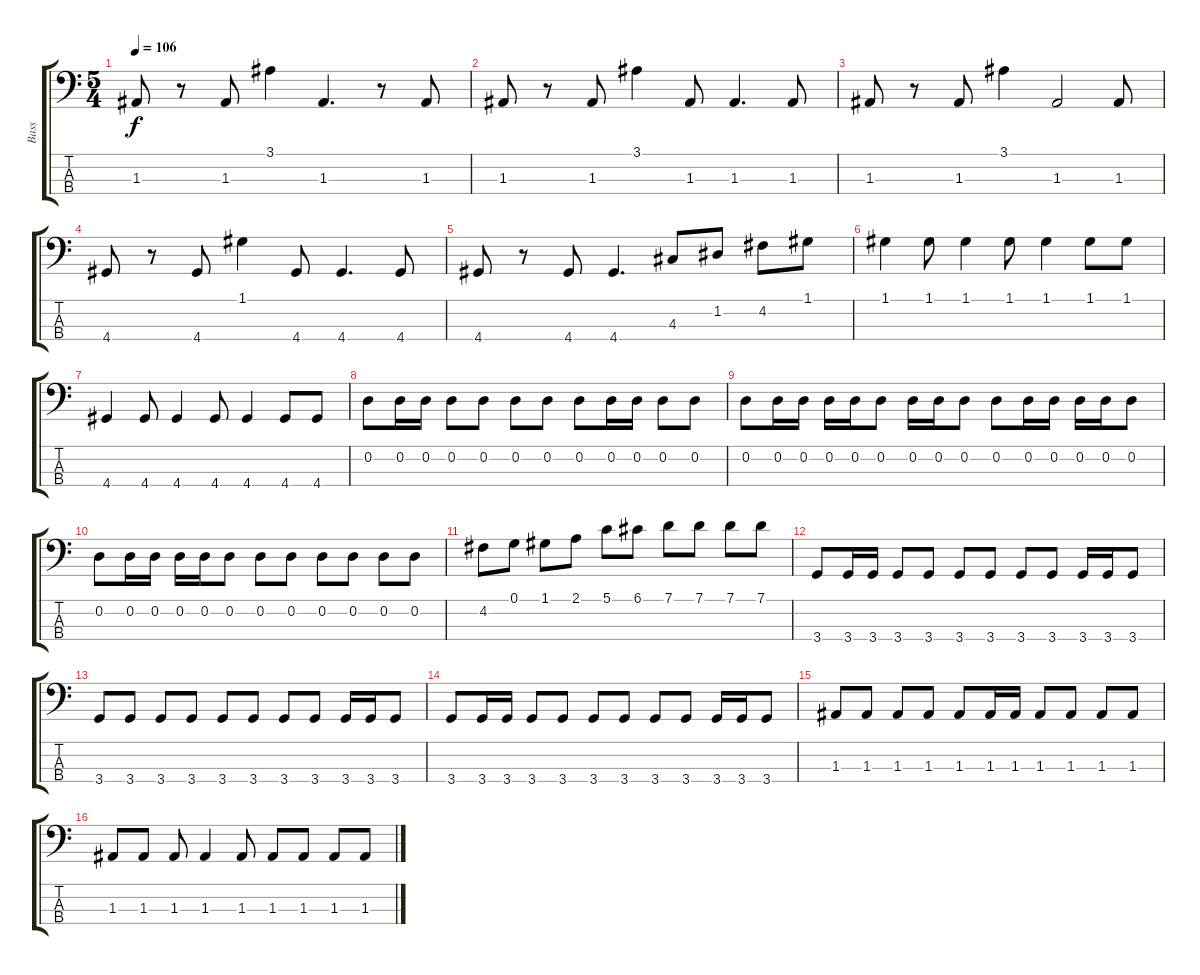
\track ("Bass" "Bass") {instrument slapbass2}
\staff {score tabs}
\tuning (G2 D2 A1 E1) {hide}
\ts (5 4)
\tempo 106
\clef f4
\ks c
1.3.8{dy f} r.8 1.3.8 3.1.4 1.3.4{d} r.8 1.3.8 |
1.3.8 r.8 1.3.8 3.1.4 1.3.8 1.3.4{d} 1.3.8 |
1.3.8 r.8 1.3.8 3.1.4 1.3.2 1.3.8 |
4.4.8 r.8 4.4.8 1.1.4 4.4.8 4.4.4{d} 4.4.8 |
4.4.8 r.8 4.4.8 4.4.4{d} 4.3.8 1.2.8 4.2.8 1.1.8 |
1.1.4 1.1.8 1.1.4 1.1.8 1.1.4 1.1.8 1.1.8 |
4.4.4 4.4.8 4.4.4 4.4.8 4.4.4 4.4.8 4.4.8 |
0.2.8 0.2.16 0.2.16 0.2.8 0.2.8 0.2.8 0.2.8 0.2.8 0.2.16 0.2.16 0.2.8 0.2.8 |
0.2.8 0.2.16 0.2.16 0.2.16 0.2.16 0.2.8 0.2.16 0.2.16 0.2.8 0.2.8 0.2.16 0.2.16 0.2.16 0.2.16 0.2.8 |
0.2.8 0.2.16 0.2.16 0.2.16 0.2.16 0.2.8 0.2.8 0.2.8 0.2.8 0.2.8 0.2.8 0.2.8 |
4.2.8 0.1.8 1.1.8 2.1.8 5.1.8 6.1.8 7.1.8 7.1.8 7.1.8 7.1.8 |
3.4.8 3.4.16 3.4.16 3.4.8 3.4.8 3.4.8 3.4.8 3.4.8 3.4.8 3.4.16 3.4.16 3.4.8 |
3.4.8 3.4.8 3.4.8 3.4.8 3.4.8 3.4.8 3.4.8 3.4.8 3.4.16 3.4.16 3.4.8 |
3.4.8 3.4.16 3.4.16 3.4.8 3.4.8 3.4.8 3.4.8 3.4.8 3.4.8 3.4.16 3.4.16 3.4.8 |
1.3.8 1.3.8 1.3.8 1.3.8 1.3.8 1.3.16 1.3.16 1.3.8 1.3.8 1.3.8 1.3.8 |
1.3.8 1.3.8 1.3.8 1.3.4 1.3.8 1.3.8 1.3.8 1.3.8 1.3.8
